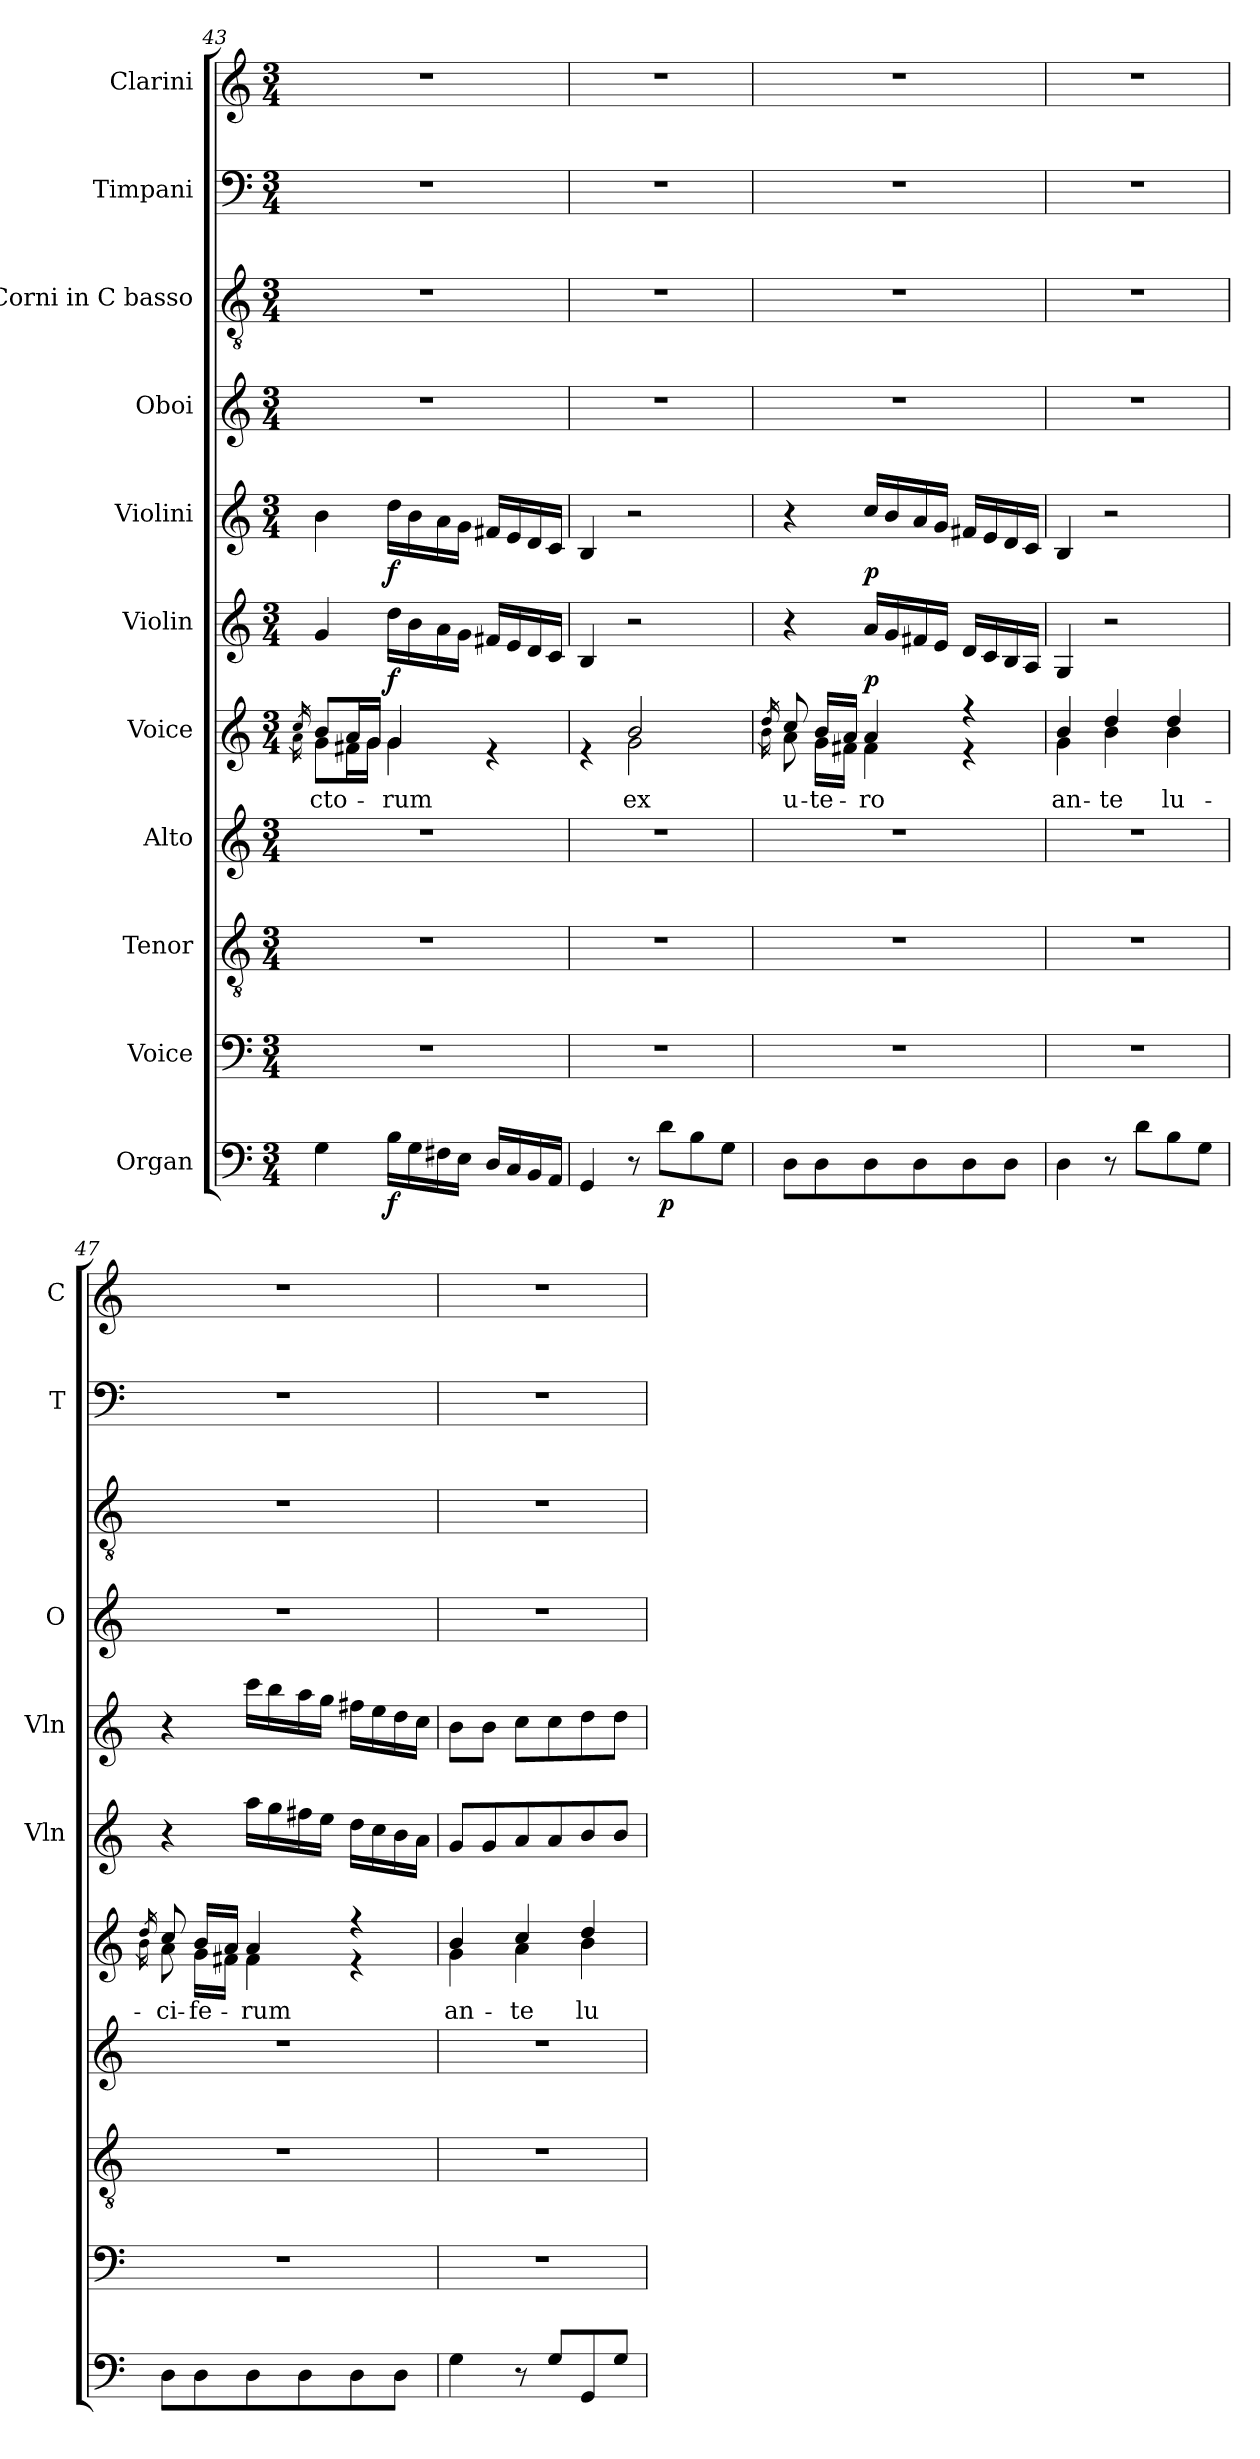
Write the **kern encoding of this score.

**kern	**dynam	**kern	**kern	**kern	**kern	**text	**kern	**dynam	**kern	**dynam	**kern	**kern	**kern	**kern
*part11	*part11	*part10	*part9	*part8	*part7	*part7	*part6	*part6	*part5	*part5	*part4	*part3	*part2	*part1
*staff11	*staff11	*staff10	*staff9	*staff8	*staff7	*staff7	*staff6	*staff6	*staff5	*staff5	*staff4	*staff3	*staff2	*staff1
*I"Organ	*	*I"Voice	*I"Tenor	*I"Alto	*I"Voice	*	*I"Violin	*	*I"Violini	*	*I"Oboi	*I"Corni in C basso	*I"Timpani	*I"Clarini
*	*	*	*	*	*	*	*I'Vln	*	*I'Vln	*	*I'O	*	*I'T	*I'C
*clefF4	*	*clefF4	*clefGv2	*clefG2	*clefG2	*	*clefG2	*	*clefG2	*	*clefG2	*clefGv2	*clefF4	*clefG2
*	*	*	*	*	*	*	*	*	*	*	*	*ITrd7c12	*	*
*k[]	*	*k[]	*k[]	*k[]	*k[]	*	*k[]	*	*k[]	*	*k[]	*k[]	*k[]	*k[]
*M3/4	*	*M3/4	*M3/4	*M3/4	*M3/4	*	*M3/4	*	*M3/4	*	*M3/4	*M3/4	*M3/4	*M3/4
=43	=43	=43	=43	=43	=43	=43	=43	=43	=43	=43	=43	=43	=43	=43
*	*	*	*	*	*^	*	*	*	*	*	*	*	*	*
.	.	.	.	.	16qcc/	16qa\	.	.	.	.	.	.	.	.	.
!	!	!	!	!	!	!	!LO:LY:b	!	!	!	!	!	!	!	!
4G\	.	2.r	2.r	2.r	8b/L	8g\L	-cto-	4g/	.	4b\	.	2.r	2.r	2.r	2.r
.	.	.	.	.	16a/L	16f#X\L	.	.	.	.	.	.	.	.	.
.	.	.	.	.	16g/JJ	16g\JJ	.	.	.	.	.	.	.	.	.
!	!LO:DY:b	!	!	!	!	!	!LO:LY:b	!	!LO:DY:b	!	!LO:DY:b	!	!	!	!
16B\LL	f	.	.	.	4g/	4g\	-rum	16dd\LL	f	16dd\LL	f	.	.	.	.
16G\	.	.	.	.	.	.	.	16b\	.	16b\	.	.	.	.	.
16F#X\	.	.	.	.	.	.	.	16a\	.	16a\	.	.	.	.	.
16E\JJ	.	.	.	.	.	.	.	16g\JJ	.	16g\JJ	.	.	.	.	.
16D/LL	.	.	.	.	4re	4ryy	.	16f#X/LL	.	16f#X/LL	.	.	.	.	.
16C/	.	.	.	.	.	.	.	16e/	.	16e/	.	.	.	.	.
16BB/	.	.	.	.	.	.	.	16d/	.	16d/	.	.	.	.	.
16AA/JJ	.	.	.	.	.	.	.	16c/JJ	.	16c/JJ	.	.	.	.	.
=44	=44	=44	=44	=44	=44	=44	=44	=44	=44	=44	=44	=44	=44	=44	=44
4GG/	.	2.r	2.r	2.r	4re	4ryy	.	4B/	.	4B/	.	2.r	2.r	2.r	2.r
!	!	!	!	!	!	!	!LO:LY:b	!	!	!	!	!	!	!	!
8r	.	.	.	.	2b/	2g\	ex	2r	.	2r	.	.	.	.	.
!	!LO:DY:b	!	!	!	!	!	!	!	!	!	!	!	!	!	!
8d\L	p	.	.	.	.	.	.	.	.	.	.	.	.	.	.
8B\	.	.	.	.	.	.	.	.	.	.	.	.	.	.	.
8G\J	.	.	.	.	.	.	.	.	.	.	.	.	.	.	.
!!LO:PB:g=z
=45	=45	=45	=45	=45	=45	=45	=45	=45	=45	=45	=45	=45	=45	=45	=45
.	.	.	.	.	16qdd/	16qb\	.	.	.	.	.	.	.	.	.
!	!	!	!	!	!	!	!LO:LY:b	!	!	!	!	!	!	!	!
8D\L	.	2.r	2.r	2.r	8cc/	8a\	u-	4r	.	4r	.	2.r	2.r	2.r	2.r
!	!	!	!	!	!	!	!LO:LY:b	!	!	!	!	!	!	!	!
8D\	.	.	.	.	16b/LL	16g\LL	-te-	.	.	.	.	.	.	.	.
.	.	.	.	.	16a/JJ	16f#X\JJ	.	.	.	.	.	.	.	.	.
!	!	!	!	!	!	!	!LO:LY:b	!	!LO:DY:b	!	!LO:DY:b	!	!	!	!
8D\	.	.	.	.	4a/	4f#\	-ro	16a/LL	p	16cc/LL	p	.	.	.	.
.	.	.	.	.	.	.	.	16g/	.	16b/	.	.	.	.	.
8D\	.	.	.	.	.	.	.	16f#X/	.	16a/	.	.	.	.	.
.	.	.	.	.	.	.	.	16e/JJ	.	16g/JJ	.	.	.	.	.
8D\	.	.	.	.	4r	4r	.	16d/LL	.	16f#X/LL	.	.	.	.	.
.	.	.	.	.	.	.	.	16c/	.	16e/	.	.	.	.	.
8D\J	.	.	.	.	.	.	.	16B/	.	16d/	.	.	.	.	.
.	.	.	.	.	.	.	.	16A/JJ	.	16c/JJ	.	.	.	.	.
=46	=46	=46	=46	=46	=46	=46	=46	=46	=46	=46	=46	=46	=46	=46	=46
!	!	!	!	!	!	!	!LO:LY:b	!	!	!	!	!	!	!	!
4D\	.	2.r	2.r	2.r	4b/	4g\	an-	4G/	.	4B/	.	2.r	2.r	2.r	2.r
!	!	!	!	!	!	!	!LO:LY:b	!	!	!	!	!	!	!	!
8r	.	.	.	.	4dd/	4b\	-te	2r	.	2r	.	.	.	.	.
8d\L	.	.	.	.	.	.	.	.	.	.	.	.	.	.	.
!	!	!	!	!	!	!	!LO:LY:b	!	!	!	!	!	!	!	!
8B\	.	.	.	.	4dd/	4b\	lu-	.	.	.	.	.	.	.	.
8G\J	.	.	.	.	.	.	.	.	.	.	.	.	.	.	.
=47	=47	=47	=47	=47	=47	=47	=47	=47	=47	=47	=47	=47	=47	=47	=47
.	.	.	.	.	16qdd/	16qb\	.	.	.	.	.	.	.	.	.
!	!	!	!	!	!	!	!LO:LY:b	!	!	!	!	!	!	!	!
8D\L	.	2.r	2.r	2.r	8cc/	8a\	-ci-	4r	.	4r	.	2.r	2.r	2.r	2.r
!	!	!	!	!	!	!	!LO:LY:b	!	!	!	!	!	!	!	!
8D\	.	.	.	.	16b/LL	16g\LL	-fe-	.	.	.	.	.	.	.	.
.	.	.	.	.	16a/JJ	16f#X\JJ	.	.	.	.	.	.	.	.	.
!	!	!	!	!	!	!	!LO:LY:b	!	!	!	!	!	!	!	!
8D\	.	.	.	.	4a/	4f#\	-rum	16aa\LL	.	16ccc\LL	.	.	.	.	.
.	.	.	.	.	.	.	.	16gg\	.	16bb\	.	.	.	.	.
8D\	.	.	.	.	.	.	.	16ff#X\	.	16aa\	.	.	.	.	.
.	.	.	.	.	.	.	.	16ee\JJ	.	16gg\JJ	.	.	.	.	.
8D\	.	.	.	.	4r	4r	.	16dd\LL	.	16ff#X\LL	.	.	.	.	.
.	.	.	.	.	.	.	.	16cc\	.	16ee\	.	.	.	.	.
8D\J	.	.	.	.	.	.	.	16b\	.	16dd\	.	.	.	.	.
.	.	.	.	.	.	.	.	16a\JJ	.	16cc\JJ	.	.	.	.	.
=48	=48	=48	=48	=48	=48	=48	=48	=48	=48	=48	=48	=48	=48	=48	=48
!	!	!	!	!	!	!	!LO:LY:b	!	!	!	!	!	!	!	!
4G\	.	2.r	2.r	2.r	4b/	4g\	an-	8g/L	.	8b\L	.	2.r	2.r	2.r	2.r
.	.	.	.	.	.	.	.	8g/	.	8b\J	.	.	.	.	.
!	!	!	!	!	!	!	!LO:LY:b	!	!	!	!	!	!	!	!
8r	.	.	.	.	4cc/	4a\	-te	8a/	.	8cc\L	.	.	.	.	.
8G/L	.	.	.	.	.	.	.	8a/	.	8cc\	.	.	.	.	.
!	!	!	!	!	!	!	!LO:LY:b	!	!	!	!	!	!	!	!
8GG/	.	.	.	.	4dd/	4b\	lu-	8b/	.	8dd\	.	.	.	.	.
8G/J	.	.	.	.	.	.	.	8b/J	.	8dd\J	.	.	.	.	.
*	*	*	*	*	*v	*v	*	*	*	*	*	*	*	*	*
=	=	=	=	=	=	=	=	=	=	=	=	=	=	=
*-	*-	*-	*-	*-	*-	*-	*-	*-	*-	*-	*-	*-	*-	*-
